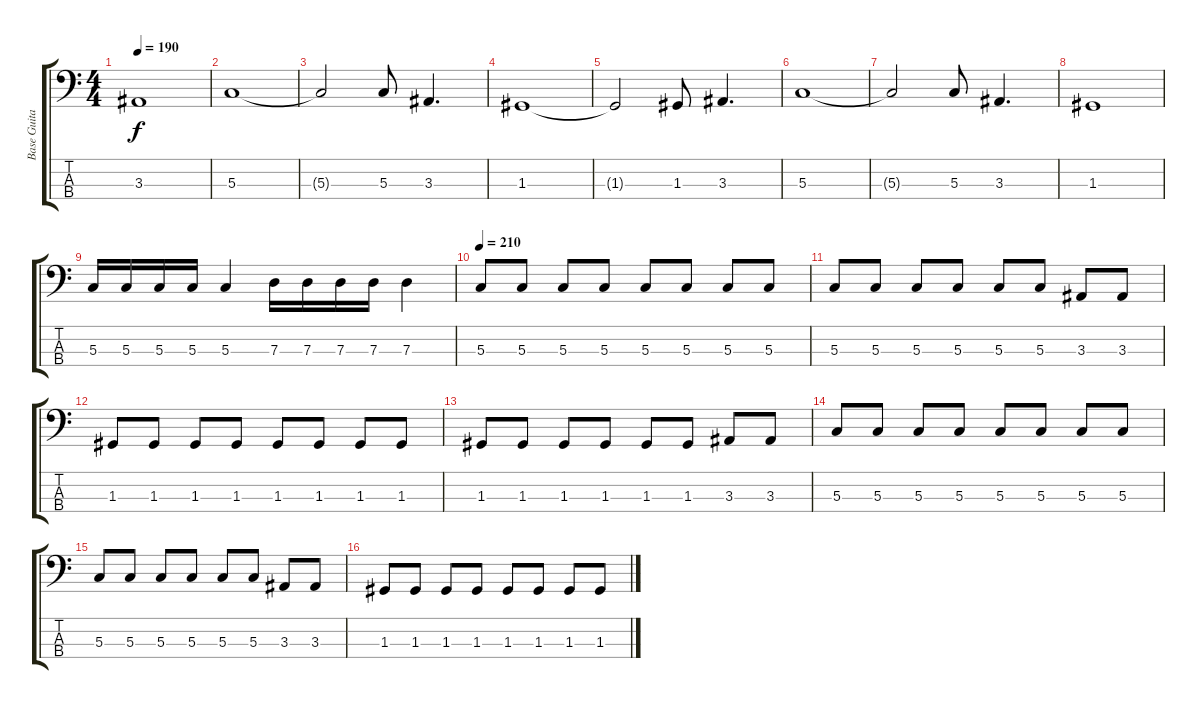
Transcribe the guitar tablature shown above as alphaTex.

\track ("Base Guitar" "Base Guita") {instrument electricbassfinger}
\staff {score tabs}
\tuning (F2 C2 G1 C1) {hide}
\ts (4 4)
\tempo 190
\clef f4
\ks c
3.3.1{dy f} |
5.3.1 |
5.3{t}.2 5.3.8 3.3.4{d} |
1.3.1 |
1.3{t}.2 1.3.8 3.3.4{d} |
5.3.1 |
5.3{t}.2 5.3.8 3.3.4{d} |
1.3.1 |
5.3.16 5.3.16 5.3.16 5.3.16 5.3.4 7.3.16 7.3.16 7.3.16 7.3.16 7.3.4 |
\tempo 210
5.3.8 5.3.8 5.3.8 5.3.8 5.3.8 5.3.8 5.3.8 5.3.8 |
5.3.8 5.3.8 5.3.8 5.3.8 5.3.8 5.3.8 3.3.8 3.3.8 |
1.3.8 1.3.8 1.3.8 1.3.8 1.3.8 1.3.8 1.3.8 1.3.8 |
1.3.8 1.3.8 1.3.8 1.3.8 1.3.8 1.3.8 3.3.8 3.3.8 |
5.3.8 5.3.8 5.3.8 5.3.8 5.3.8 5.3.8 5.3.8 5.3.8 |
5.3.8 5.3.8 5.3.8 5.3.8 5.3.8 5.3.8 3.3.8 3.3.8 |
1.3.8 1.3.8 1.3.8 1.3.8 1.3.8 1.3.8 1.3.8 1.3.8
